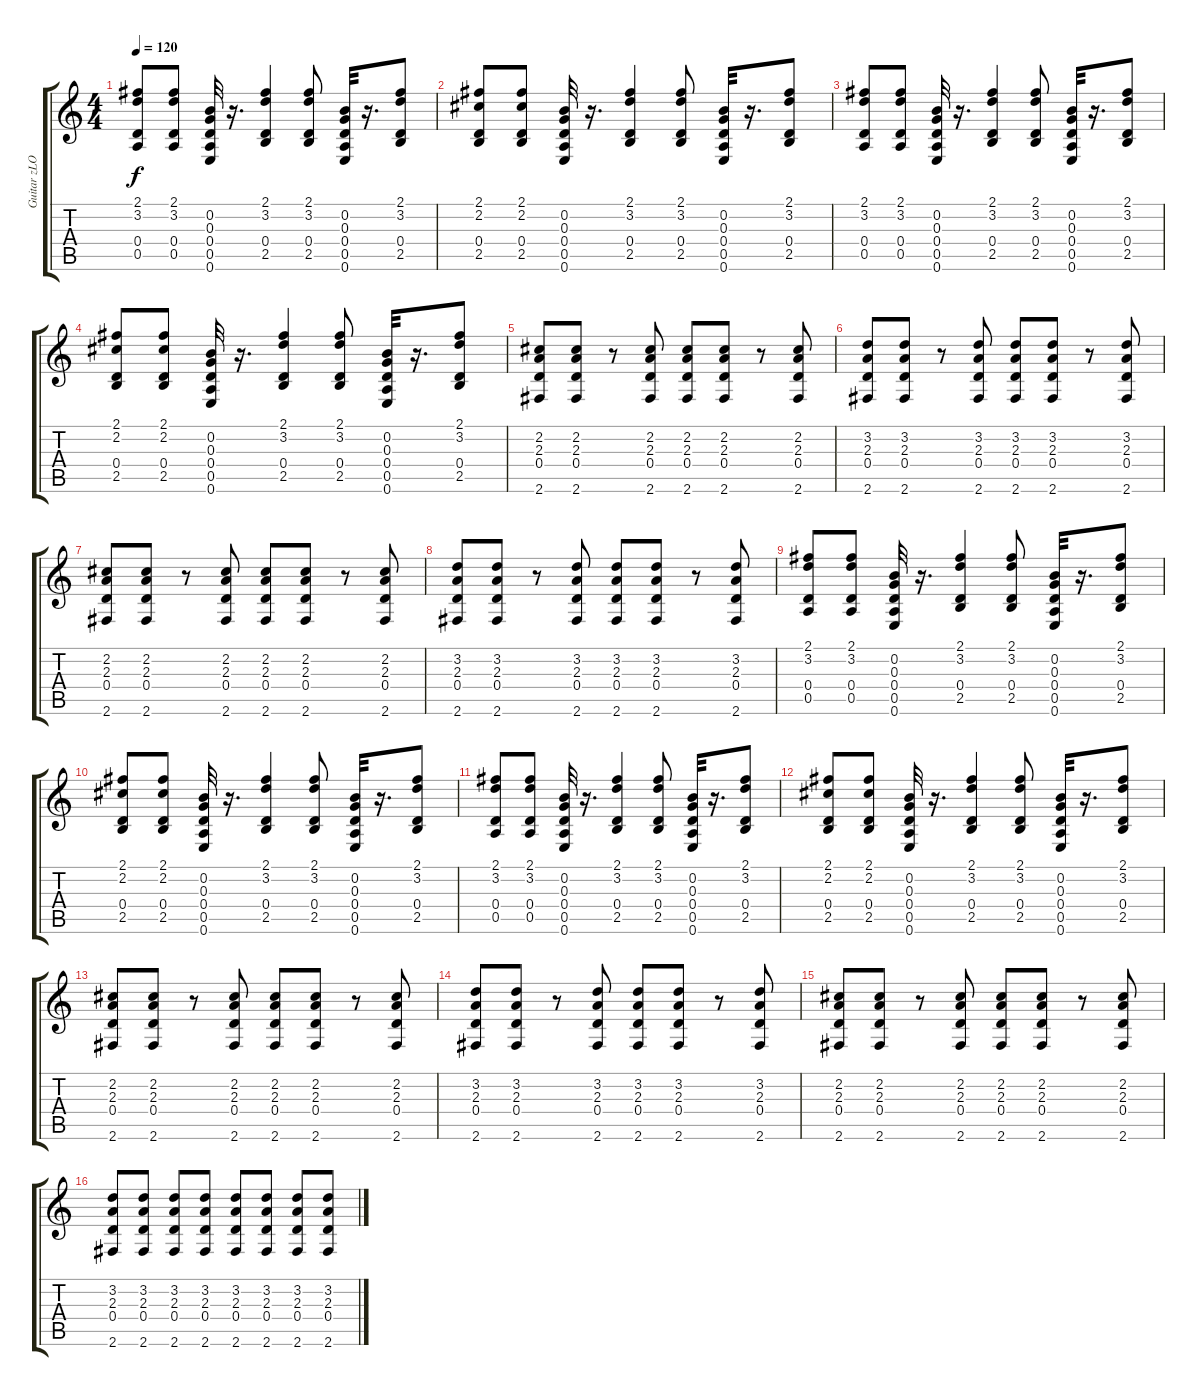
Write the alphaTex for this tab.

\track ("Guitar zLOB" "Guitar zLO") {instrument acousticguitarsteel}
\staff {score tabs}
\tuning (E4 B3 G3 D3 A2 E2) {hide}
\ts (4 4)
\tempo 120
\clef g2
\ks c
(2.1 3.2 0.4 0.5).8{dy f} (2.1 3.2 0.4 0.5).8 (0.2 0.3 0.4 0.5 0.6).32 r.16{d} (2.1 3.2 0.4 2.5).4 (2.1 3.2 0.4 2.5).8 (0.2 0.3 0.4 0.5 0.6).32 r.16{d} (2.1 3.2 0.4 2.5).8 |
(2.1 2.2 0.4 2.5).8 (2.1 2.2 0.4 2.5).8 (0.2 0.3 0.4 0.5 0.6).32 r.16{d} (2.1 3.2 0.4 2.5).4 (2.1 3.2 0.4 2.5).8 (0.2 0.3 0.4 0.5 0.6).32 r.16{d} (2.1 3.2 0.4 2.5).8 |
(2.1 3.2 0.4 0.5).8 (2.1 3.2 0.4 0.5).8 (0.2 0.3 0.4 0.5 0.6).32 r.16{d} (2.1 3.2 0.4 2.5).4 (2.1 3.2 0.4 2.5).8 (0.2 0.3 0.4 0.5 0.6).32 r.16{d} (2.1 3.2 0.4 2.5).8 |
(2.1 2.2 0.4 2.5).8 (2.1 2.2 0.4 2.5).8 (0.2 0.3 0.4 0.5 0.6).32 r.16{d} (2.1 3.2 0.4 2.5).4 (2.1 3.2 0.4 2.5).8 (0.2 0.3 0.4 0.5 0.6).32 r.16{d} (2.1 3.2 0.4 2.5).8 |
(2.2 2.3 0.4 2.6).8 (2.2 2.3 0.4 2.6).8 r.8 (2.2 2.3 0.4 2.6).8 (2.2 2.3 0.4 2.6).8 (2.2 2.3 0.4 2.6).8 r.8 (2.2 2.3 0.4 2.6).8 |
(3.2 2.3 0.4 2.6).8 (3.2 2.3 0.4 2.6).8 r.8 (3.2 2.3 0.4 2.6).8 (3.2 2.3 0.4 2.6).8 (3.2 2.3 0.4 2.6).8 r.8 (3.2 2.3 0.4 2.6).8 |
(2.2 2.3 0.4 2.6).8 (2.2 2.3 0.4 2.6).8 r.8 (2.2 2.3 0.4 2.6).8 (2.2 2.3 0.4 2.6).8 (2.2 2.3 0.4 2.6).8 r.8 (2.2 2.3 0.4 2.6).8 |
(3.2 2.3 0.4 2.6).8 (3.2 2.3 0.4 2.6).8 r.8 (3.2 2.3 0.4 2.6).8 (3.2 2.3 0.4 2.6).8 (3.2 2.3 0.4 2.6).8 r.8 (3.2 2.3 0.4 2.6).8 |
(2.1 3.2 0.4 0.5).8 (2.1 3.2 0.4 0.5).8 (0.2 0.3 0.4 0.5 0.6).32 r.16{d} (2.1 3.2 0.4 2.5).4 (2.1 3.2 0.4 2.5).8 (0.2 0.3 0.4 0.5 0.6).32 r.16{d} (2.1 3.2 0.4 2.5).8 |
(2.1 2.2 0.4 2.5).8 (2.1 2.2 0.4 2.5).8 (0.2 0.3 0.4 0.5 0.6).32 r.16{d} (2.1 3.2 0.4 2.5).4 (2.1 3.2 0.4 2.5).8 (0.2 0.3 0.4 0.5 0.6).32 r.16{d} (2.1 3.2 0.4 2.5).8 |
(2.1 3.2 0.4 0.5).8 (2.1 3.2 0.4 0.5).8 (0.2 0.3 0.4 0.5 0.6).32 r.16{d} (2.1 3.2 0.4 2.5).4 (2.1 3.2 0.4 2.5).8 (0.2 0.3 0.4 0.5 0.6).32 r.16{d} (2.1 3.2 0.4 2.5).8 |
(2.1 2.2 0.4 2.5).8 (2.1 2.2 0.4 2.5).8 (0.2 0.3 0.4 0.5 0.6).32 r.16{d} (2.1 3.2 0.4 2.5).4 (2.1 3.2 0.4 2.5).8 (0.2 0.3 0.4 0.5 0.6).32 r.16{d} (2.1 3.2 0.4 2.5).8 |
(2.2 2.3 0.4 2.6).8 (2.2 2.3 0.4 2.6).8 r.8 (2.2 2.3 0.4 2.6).8 (2.2 2.3 0.4 2.6).8 (2.2 2.3 0.4 2.6).8 r.8 (2.2 2.3 0.4 2.6).8 |
(3.2 2.3 0.4 2.6).8 (3.2 2.3 0.4 2.6).8 r.8 (3.2 2.3 0.4 2.6).8 (3.2 2.3 0.4 2.6).8 (3.2 2.3 0.4 2.6).8 r.8 (3.2 2.3 0.4 2.6).8 |
(2.2 2.3 0.4 2.6).8 (2.2 2.3 0.4 2.6).8 r.8 (2.2 2.3 0.4 2.6).8 (2.2 2.3 0.4 2.6).8 (2.2 2.3 0.4 2.6).8 r.8 (2.2 2.3 0.4 2.6).8 |
(3.2 2.3 0.4 2.6).8 (3.2 2.3 0.4 2.6).8 (3.2 2.3 0.4 2.6).8 (3.2 2.3 0.4 2.6).8 (3.2 2.3 0.4 2.6).8 (3.2 2.3 0.4 2.6).8 (3.2 2.3 0.4 2.6).8 (3.2 2.3 0.4 2.6).8
